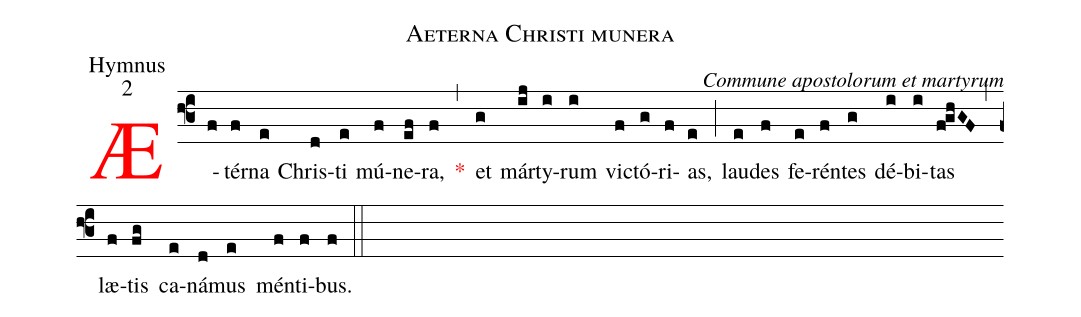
name:Aeterna Christi munera;
office-part:Hymnus;
mode:2;
commentary:Commune apostolorum et martyrum;
%%
<v>\textcolor{red}{Æ}</v>(f3f)tér(f)na(e) Chris(d)ti(e) mú(f)ne(ef)ra,(f) <v>\textcolor{red}{*}</v>(,)

et(g) már(ij)ty(i)rum(i) vic(f)tó(g)ri(f)as,(e) (;)
lau(e)des(f) fe(e)rén(f)tes(g) dé(i)bi(i)tas(fghGF) (,)

læ(f)tis(fg) ca(e)ná(d)mus(e) mén(f)ti(f)bus.(f) (::)
